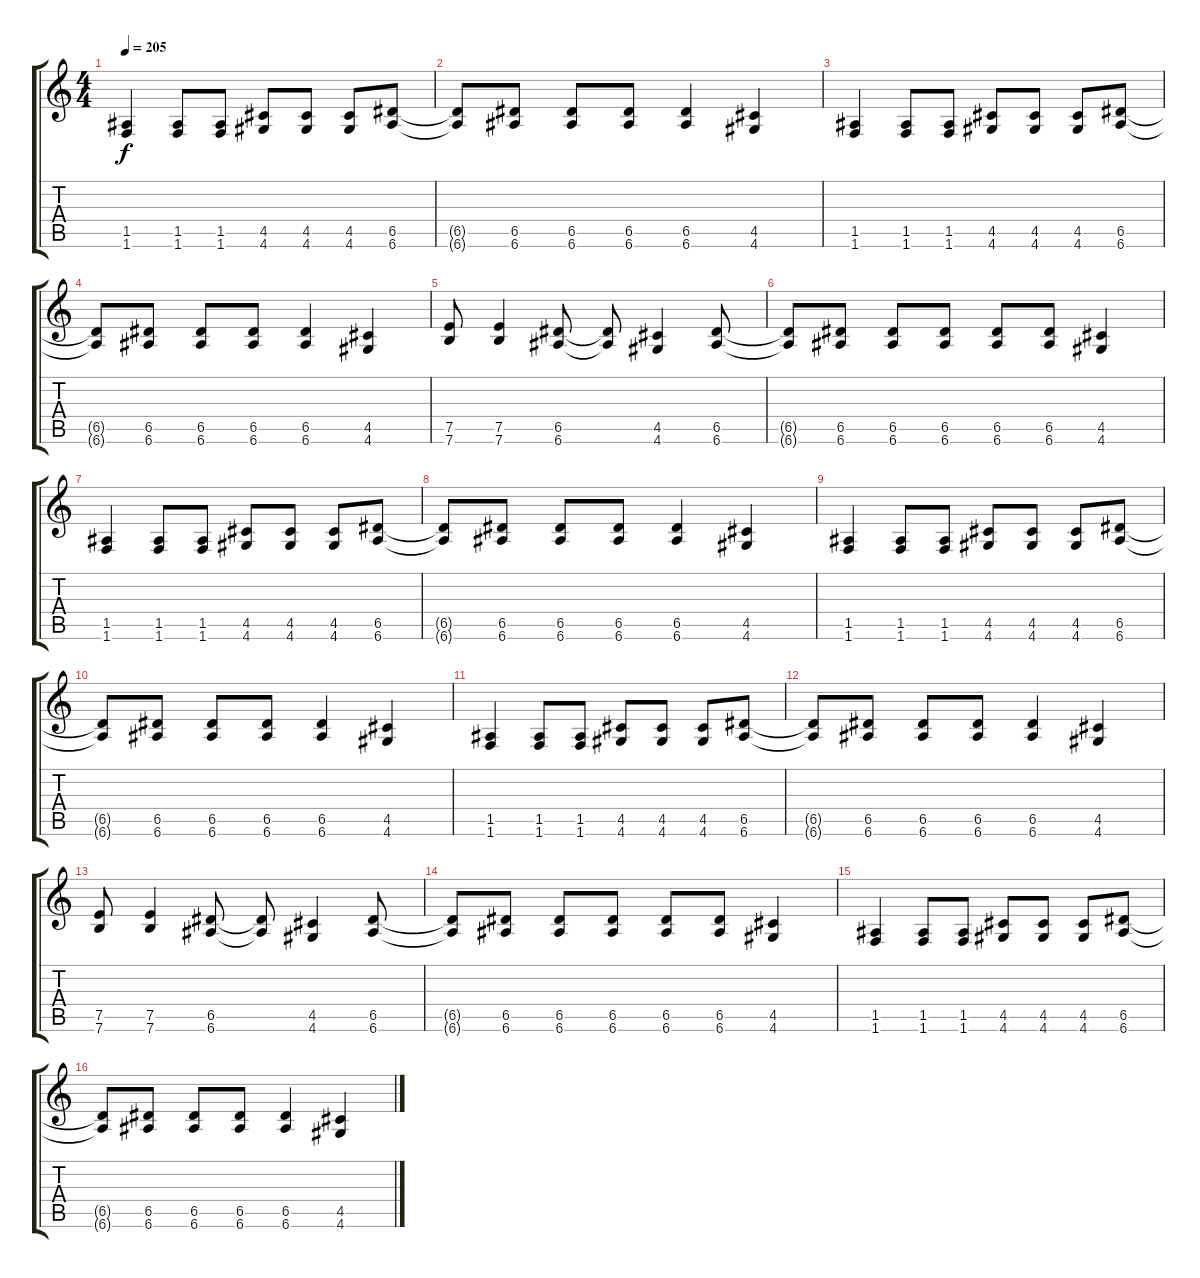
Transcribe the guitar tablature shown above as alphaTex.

\track "" {instrument overdrivenguitar}
\staff {score tabs}
\tuning (E4 B3 G3 D3 A2 E2) {hide}
\ts (4 4)
\tempo 205
\clef g2
\ks c
(1.5 1.6).4{dy f} (1.5 1.6).8 (1.5 1.6).8 (4.5 4.6).8 (4.5 4.6).8 (4.5 4.6).8 (6.5 6.6).8 |
(6.5{t} 6.6{t}).8 (6.5 6.6).8 (6.5 6.6).8 (6.5 6.6).8 (6.5 6.6).4 (4.5 4.6).4 |
(1.5 1.6).4 (1.5 1.6).8 (1.5 1.6).8 (4.5 4.6).8 (4.5 4.6).8 (4.5 4.6).8 (6.5 6.6).8 |
(6.5{t} 6.6{t}).8 (6.5 6.6).8 (6.5 6.6).8 (6.5 6.6).8 (6.5 6.6).4 (4.5 4.6).4 |
(7.5 7.6).8 (7.5 7.6).4 (6.5 6.6).8 (6.5{t} 6.6{t}).8 (4.5 4.6).4 (6.5 6.6).8 |
(6.5{t} 6.6{t}).8 (6.5 6.6).8 (6.5 6.6).8 (6.5 6.6).8 (6.5 6.6).8 (6.5 6.6).8 (4.5 4.6).4 |
(1.5 1.6).4 (1.5 1.6).8 (1.5 1.6).8 (4.5 4.6).8 (4.5 4.6).8 (4.5 4.6).8 (6.5 6.6).8 |
(6.5{t} 6.6{t}).8 (6.5 6.6).8 (6.5 6.6).8 (6.5 6.6).8 (6.5 6.6).4 (4.5 4.6).4 |
(1.5 1.6).4 (1.5 1.6).8 (1.5 1.6).8 (4.5 4.6).8 (4.5 4.6).8 (4.5 4.6).8 (6.5 6.6).8 |
(6.5{t} 6.6{t}).8 (6.5 6.6).8 (6.5 6.6).8 (6.5 6.6).8 (6.5 6.6).4 (4.5 4.6).4 |
(1.5 1.6).4 (1.5 1.6).8 (1.5 1.6).8 (4.5 4.6).8 (4.5 4.6).8 (4.5 4.6).8 (6.5 6.6).8 |
(6.5{t} 6.6{t}).8 (6.5 6.6).8 (6.5 6.6).8 (6.5 6.6).8 (6.5 6.6).4 (4.5 4.6).4 |
(7.5 7.6).8 (7.5 7.6).4 (6.5 6.6).8 (6.5{t} 6.6{t}).8 (4.5 4.6).4 (6.5 6.6).8 |
(6.5{t} 6.6{t}).8 (6.5 6.6).8 (6.5 6.6).8 (6.5 6.6).8 (6.5 6.6).8 (6.5 6.6).8 (4.5 4.6).4 |
(1.5 1.6).4 (1.5 1.6).8 (1.5 1.6).8 (4.5 4.6).8 (4.5 4.6).8 (4.5 4.6).8 (6.5 6.6).8 |
(6.5{t} 6.6{t}).8 (6.5 6.6).8 (6.5 6.6).8 (6.5 6.6).8 (6.5 6.6).4 (4.5 4.6).4
